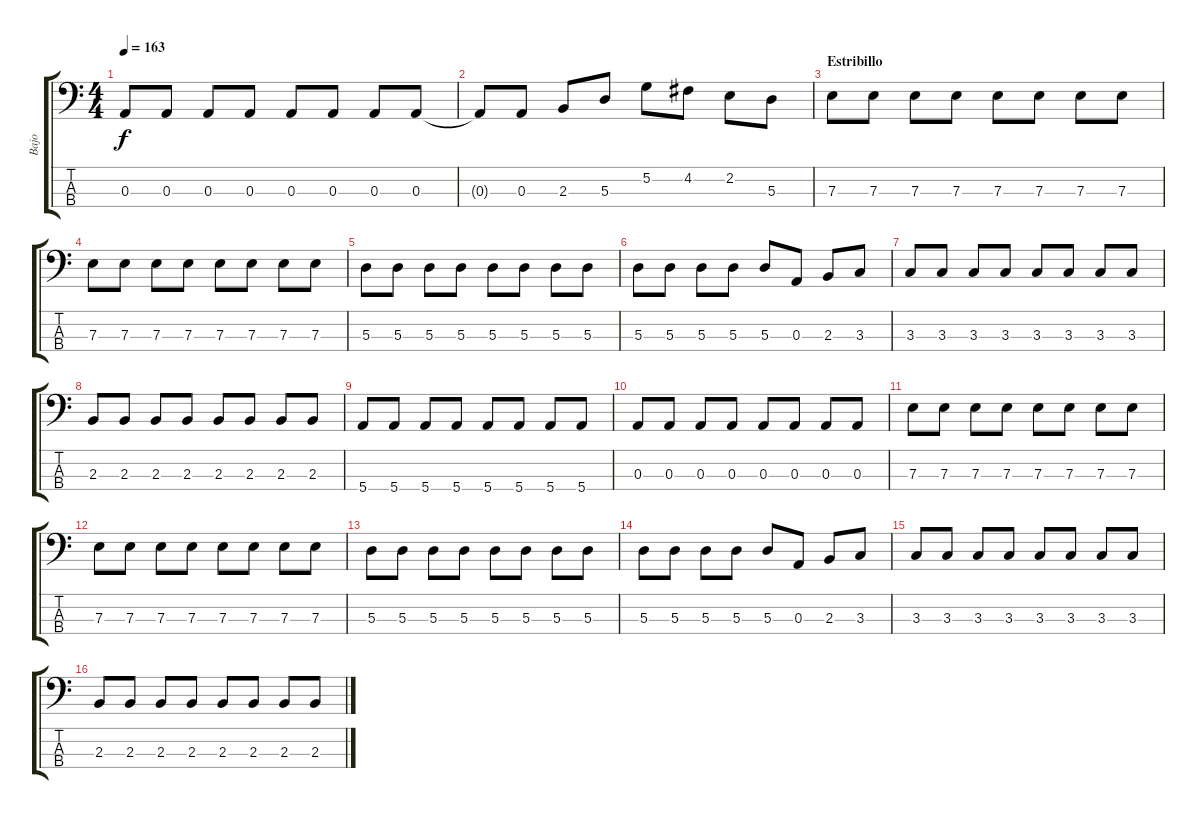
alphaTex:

\track ("Bajo" "Bajo") {instrument electricbassfinger}
\staff {score tabs}
\tuning (G2 D2 A1 E1) {hide}
\ts (4 4)
\tempo 163
\clef f4
\ks c
0.3.8{dy f} 0.3.8 0.3.8 0.3.8 0.3.8 0.3.8 0.3.8 0.3.8 |
0.3{t}.8 0.3.8 2.3.8 5.3.8 5.2.8 4.2.8 2.2.8 5.3.8 |
\section ("" "Estribillo")
7.3.8 7.3.8 7.3.8 7.3.8 7.3.8 7.3.8 7.3.8 7.3.8 |
7.3.8 7.3.8 7.3.8 7.3.8 7.3.8 7.3.8 7.3.8 7.3.8 |
5.3.8 5.3.8 5.3.8 5.3.8 5.3.8 5.3.8 5.3.8 5.3.8 |
5.3.8 5.3.8 5.3.8 5.3.8 5.3.8 0.3.8 2.3.8 3.3.8 |
3.3.8 3.3.8 3.3.8 3.3.8 3.3.8 3.3.8 3.3.8 3.3.8 |
2.3.8 2.3.8 2.3.8 2.3.8 2.3.8 2.3.8 2.3.8 2.3.8 |
5.4.8 5.4.8 5.4.8 5.4.8 5.4.8 5.4.8 5.4.8 5.4.8 |
0.3.8 0.3.8 0.3.8 0.3.8 0.3.8 0.3.8 0.3.8 0.3.8 |
7.3.8 7.3.8 7.3.8 7.3.8 7.3.8 7.3.8 7.3.8 7.3.8 |
7.3.8 7.3.8 7.3.8 7.3.8 7.3.8 7.3.8 7.3.8 7.3.8 |
5.3.8 5.3.8 5.3.8 5.3.8 5.3.8 5.3.8 5.3.8 5.3.8 |
5.3.8 5.3.8 5.3.8 5.3.8 5.3.8 0.3.8 2.3.8 3.3.8 |
3.3.8 3.3.8 3.3.8 3.3.8 3.3.8 3.3.8 3.3.8 3.3.8 |
2.3.8 2.3.8 2.3.8 2.3.8 2.3.8 2.3.8 2.3.8 2.3.8
